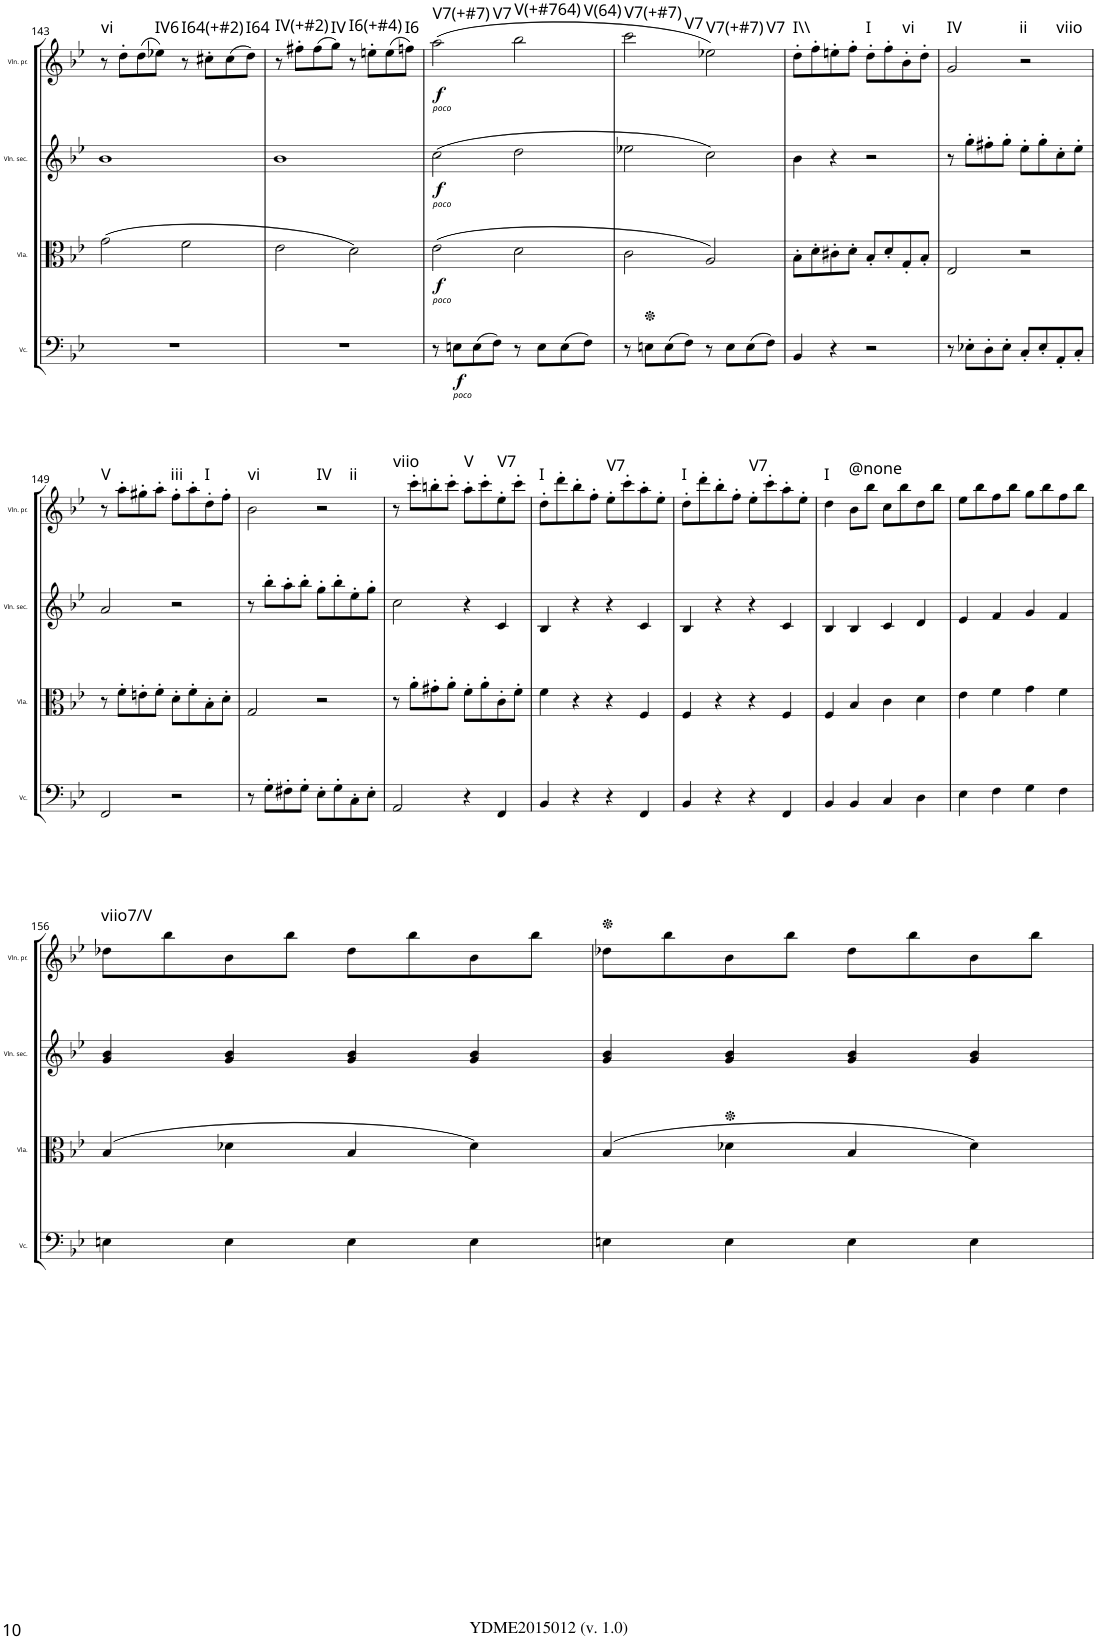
**kern	**dynam	**kern	**dynam	**kern	**dynam	**kern	**dynam	**harte
*part4	*part4	*part3	*part3	*part2	*part2	*part1	*part1	*part1
*staff4	*staff4	*staff3	*staff3	*staff2	*staff2	*staff1	*staff1	*
*I"Violoncelle	*	*I"Viola	*	*I"Violino secondo	*	*I"Violino primo	*	*
*I'Vc.	*	*I'Vla.	*	*I'Vln. sec.	*	*I'Vln. pr.	*	*
!!LO:PB:g=z
*clefF4	*	*clefC3	*	*clefG2	*	*clefG2	*	*
*k[b-e-]	*	*k[b-e-]	*	*k[b-e-]	*	*k[b-e-]	*	*
*B-:	*	*B-:	*	*B-:	*	*B-:	*	*
*M2/2	*	*M2/2	*	*M2/2	*	*M2/2	*	*
*met(c|)	*	*met(c|)	*	*met(c|)	*	*met(c|)	*	*
=143	=143	=143	=143	=143	=143	=143	=143	=143
!	!	!	!	!	!	!	!	!LO:H:kt=vi
1r	.	(2g\	.	1b-	.	8r	.	N
.	.	.	.	.	.	8dd'\L	.	.
.	.	.	.	.	.	(8dd\	.	.
!	!	!	!	!	!	!	!	!LO:H:kt=IV6
.	.	.	.	.	.	8ee-X\J)	.	N
!	!	!	!	!	!	!	!	!LO:H:kt=I64(+#2)
.	.	2f\	.	.	.	8r	.	N
.	.	.	.	.	.	8cc#X'\L	.	.
.	.	.	.	.	.	(8cc#\	.	.
!	!	!	!	!	!	!	!	!LO:H:kt=I64
.	.	.	.	.	.	8dd\J)	.	N
=144	=144	=144	=144	=144	=144	=144	=144	=144
!	!	!	!	!	!	!	!	!LO:H:kt=IV(+#2)
1r	.	2e-\	.	1b-	.	8r	.	N
.	.	.	.	.	.	8ff#X'\L	.	.
.	.	.	.	.	.	(8ff#\	.	.
!	!	!	!	!	!	!	!	!LO:H:kt=IV
.	.	.	.	.	.	8gg\J)	.	N
!	!	!	!	!	!	!	!	!LO:H:kt=I6(+#4)
.	.	2d\)	.	.	.	8r	.	N
.	.	.	.	.	.	8een'\L	.	.
.	.	.	.	.	.	(8ee\	.	.
!	!	!	!	!	!	!	!	!LO:H:kt=I6
.	.	.	.	.	.	8ffn\J)	.	N
=145	=145	=145	=145	=145	=145	=145	=145	=145
!	!	!	!	!	!	!LO:TX:b:i:t=poco	!	!
!	!	!	!	!LO:TX:b:i:t=poco	!	!	!	!
!	!	!LO:TX:b:i:t=poco	!	!	!	!	!	!
!	!	!	!LO:DY:b	!	!LO:DY:b	!	!LO:DY:b	!LO:H:n=1:kt=V7(+#7)
!	!	!	!	!	!	!	!	!LO:H:n=2:kt=V7
8r	.	(2e-\	f	(2cc\	f	(2aa\	f	N N
!LO:TX:b:i:t=poco	!	!	!	!	!	!	!	!
!	!LO:DY:b	!	!	!	!	!	!	!
8En\L	f	.	.	.	.	.	.	.
(8E\	.	.	.	.	.	.	.	.
8F\J)	.	.	.	.	.	.	.	.
!	!	!	!	!	!	!	!	!LO:H:n=1:kt=V(+#764)
!	!	!	!	!	!	!	!	!LO:H:n=2:kt=V(64)
8r	.	2d\	.	2dd\	.	2bb-\	.	N N
8E\L	.	.	.	.	.	.	.	.
(8E\	.	.	.	.	.	.	.	.
8F\J)	.	.	.	.	.	.	.	.
=146	=146	=146	=146	=146	=146	=146	=146	=146
!	!	!	!	!	!	!	!	!LO:H:n=1:kt=V7(+#7)
!	!	!	!	!	!	!	!	!LO:H:n=2:kt=V7
8r	.	2c\	.	2ee-X\	.	2ccc\	.	N N
8En\L	.	.	.	.	.	.	.	.
(8E\	.	.	.	.	.	.	.	.
8F\J)	.	.	.	.	.	.	.	.
!	!	!	!	!	!	!	!	!LO:H:n=1:kt=V7(+#7)
!	!	!	!	!	!	!	!	!LO:H:n=2:kt=V7
8r	.	2A/)	.	2cc\)	.	2ee-X\)	.	N N
8E\L	.	.	.	.	.	.	.	.
(8E\	.	.	.	.	.	.	.	.
8F\J)	.	.	.	.	.	.	.	.
=147	=147	=147	=147	=147	=147	=147	=147	=147
!	!	!	!	!	!	!	!	!LO:H:kt=I\\
4BB-/	.	8B-'\L	.	4b-\	.	8dd'\L	.	N
.	.	8d'\	.	.	.	8ff'\	.	.
4r	.	8c#X'\	.	4r	.	8een'\	.	.
.	.	8d'\J	.	.	.	8ff'\J	.	.
!	!	!	!	!	!	!	!	!LO:H:kt=I
2r	.	8B-'/L	.	2r	.	8dd'\L	.	N
.	.	8d'/	.	.	.	8ff'\	.	.
!	!	!	!	!	!	!	!	!LO:H:kt=vi
.	.	8G'/	.	.	.	8b-'\	.	N
.	.	8B-'/J	.	.	.	8dd'\J	.	.
=148	=148	=148	=148	=148	=148	=148	=148	=148
!	!	!	!	!	!	!	!	!LO:H:kt=IV
8r	.	2E-/	.	8r	.	2g/	.	N
8E-X'\L	.	.	.	8gg'\L	.	.	.	.
8D'\	.	.	.	8ff#X'\	.	.	.	.
8E-'\J	.	.	.	8gg'\J	.	.	.	.
!	!	!	!	!	!	!	!	!LO:H:n=1:kt=ii
!	!	!	!	!	!	!	!	!LO:H:n=2:kt=viio
8C'/L	.	2r	.	8ee-'\L	.	2r	.	N N
8E-'/	.	.	.	8gg'\	.	.	.	.
8AA'/	.	.	.	8cc'\	.	.	.	.
8C'/J	.	.	.	8ee-'\J	.	.	.	.
!!LO:LB:g=z
=149	=149	=149	=149	=149	=149	=149	=149	=149
!	!	!	!	!	!	!	!	!LO:H:kt=V
2FF/	.	8r	.	2a/	.	8r	.	N
.	.	8f'\L	.	.	.	8aa'\L	.	.
.	.	8en'\	.	.	.	8gg#X'\	.	.
.	.	8f'\J	.	.	.	8aa'\J	.	.
!	!	!	!	!	!	!	!	!LO:H:kt=iii
2r	.	8d'\L	.	2r	.	8ff'\L	.	N
.	.	8f'\	.	.	.	8aa'\	.	.
!	!	!	!	!	!	!	!	!LO:H:kt=I
.	.	8B-'\	.	.	.	8dd'\	.	N
.	.	8d'\J	.	.	.	8ff'\J	.	.
=150	=150	=150	=150	=150	=150	=150	=150	=150
!	!	!	!	!	!	!	!	!LO:H:kt=vi
8r	.	2G/	.	8r	.	2b-\	.	N
8G'\L	.	.	.	8bb-'\L	.	.	.	.
8F#X'\	.	.	.	8aa'\	.	.	.	.
8G'\J	.	.	.	8bb-'\J	.	.	.	.
!	!	!	!	!	!	!	!	!LO:H:n=1:kt=IV
!	!	!	!	!	!	!	!	!LO:H:n=2:kt=ii
8E-'\L	.	2r	.	8gg'\L	.	2r	.	N N
8G'\	.	.	.	8bb-'\	.	.	.	.
8C'\	.	.	.	8ee-'\	.	.	.	.
8E-'\J	.	.	.	8gg'\J	.	.	.	.
=151	=151	=151	=151	=151	=151	=151	=151	=151
!	!	!	!	!	!	!	!	!LO:H:kt=viio
2AA/	.	8r	.	2cc\	.	8r	.	N
.	.	8a'\L	.	.	.	8ccc'\L	.	.
.	.	8g#X'\	.	.	.	8bbn'\	.	.
.	.	8a'\J	.	.	.	8ccc'\J	.	.
!	!	!	!	!	!	!	!	!LO:H:kt=V
4r	.	8f'\L	.	4r	.	8aa'\L	.	N
.	.	8a'\	.	.	.	8ccc'\	.	.
!	!	!	!	!	!	!	!	!LO:H:kt=V7
4FF/	.	8c'\	.	4c/	.	8ee-'\	.	N
.	.	8f'\J	.	.	.	8ccc'\J	.	.
=152	=152	=152	=152	=152	=152	=152	=152	=152
!	!	!	!	!	!	!	!	!LO:H:kt=I
4BB-/	.	4f\	.	4B-/	.	8dd'\L	.	N
.	.	.	.	.	.	8ddd'\	.	.
4r	.	4r	.	4r	.	8bb-'\	.	.
.	.	.	.	.	.	8ff'\J	.	.
!	!	!	!	!	!	!	!	!LO:H:kt=V7
4r	.	4r	.	4r	.	8ee-'\L	.	N
.	.	.	.	.	.	8ccc'\	.	.
4FF/	.	4F/	.	4c/	.	8aa'\	.	.
.	.	.	.	.	.	8ee-'\J	.	.
=153	=153	=153	=153	=153	=153	=153	=153	=153
!	!	!	!	!	!	!	!	!LO:H:kt=I
4BB-/	.	4F/	.	4B-/	.	8dd'\L	.	N
.	.	.	.	.	.	8ddd'\	.	.
4r	.	4r	.	4r	.	8bb-'\	.	.
.	.	.	.	.	.	8ff'\J	.	.
!	!	!	!	!	!	!	!	!LO:H:kt=V7
4r	.	4r	.	4r	.	8ee-'\L	.	N
.	.	.	.	.	.	8ccc'\	.	.
4FF/	.	4F/	.	4c/	.	8aa'\	.	.
.	.	.	.	.	.	8ee-'\J	.	.
=154	=154	=154	=154	=154	=154	=154	=154	=154
!	!	!	!	!	!	!	!	!LO:H:kt=I
4BB-/	.	4F/	.	4B-/	.	4dd\	.	N
!	!	!	!	!	!	!	!	!LO:H:kt=@none
4BB-/	.	4B-/	.	4B-/	.	8b-\L	.	N
.	.	.	.	.	.	8bb-\J	.	.
4C/	.	4c\	.	4c/	.	8cc\L	.	.
.	.	.	.	.	.	8bb-\	.	.
4D\	.	4d\	.	4d/	.	8dd\	.	.
.	.	.	.	.	.	8bb-\J	.	.
=155	=155	=155	=155	=155	=155	=155	=155	=155
4E-\	.	4e-\	.	4e-/	.	8ee-\L	.	.
.	.	.	.	.	.	8bb-\	.	.
4F\	.	4f\	.	4f/	.	8ff\	.	.
.	.	.	.	.	.	8bb-\J	.	.
4G\	.	4g\	.	4g/	.	8gg\L	.	.
.	.	.	.	.	.	8bb-\	.	.
4F\	.	4f\	.	4f/	.	8ff\	.	.
.	.	.	.	.	.	8bb-\J	.	.
!!LO:LB:g=z
=156	=156	=156	=156	=156	=156	=156	=156	=156
!	!	!	!	!	!	!	!	!LO:H:kt=viio7/V
4En\	.	(4B-/	.	4g/ 4b-/	.	8dd-X\L	.	N
.	.	.	.	.	.	8bb-\	.	.
4E\	.	4d-X\	.	4g/ 4b-/	.	8b-\	.	.
.	.	.	.	.	.	8bb-\J	.	.
4E\	.	4B-/	.	4g/ 4b-/	.	8dd-\L	.	.
.	.	.	.	.	.	8bb-\	.	.
4E\	.	4d-\)	.	4g/ 4b-/	.	8b-\	.	.
.	.	.	.	.	.	8bb-\J	.	.
=157	=157	=157	=157	=157	=157	=157	=157	=157
4En\	.	(4B-/	.	4g/ 4b-/	.	8dd-X\L	.	.
.	.	.	.	.	.	8bb-\	.	.
4E\	.	4d-X\	.	4g/ 4b-/	.	8b-\	.	.
.	.	.	.	.	.	8bb-\J	.	.
4E\	.	4B-/	.	4g/ 4b-/	.	8dd-\L	.	.
.	.	.	.	.	.	8bb-\	.	.
4E\	.	4d-\)	.	4g/ 4b-/	.	8b-\	.	.
.	.	.	.	.	.	8bb-\J	.	.
=	=	=	=	=	=	=	=	=
*-	*-	*-	*-	*-	*-	*-	*-	*-
